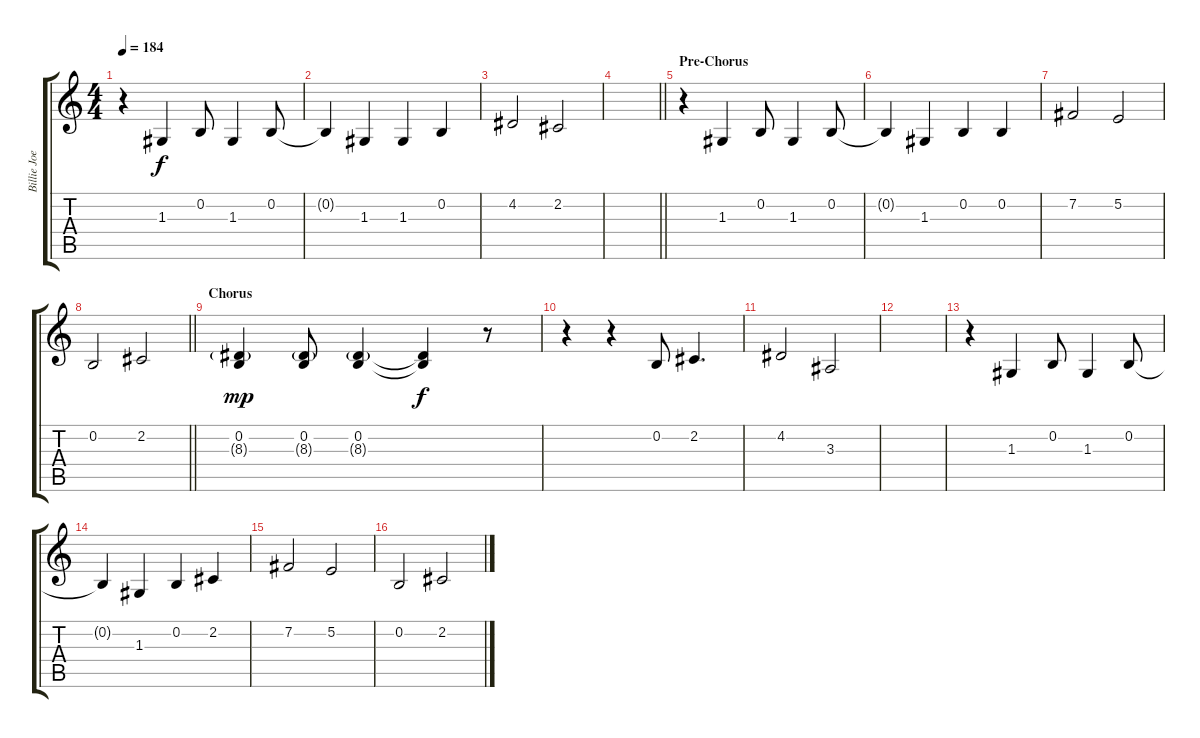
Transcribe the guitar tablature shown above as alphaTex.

\track ("Billie Joe Armstrong - Vocals" "Billie Joe") {instrument altosax}
\staff {score tabs}
\tuning (E4 B3 G3 D3 A2 E2) {hide}
\ts (4 4)
\tempo 184
\clef g2
\ks c
r.4{dy f} 1.3.4 0.2.8 1.3.4 0.2.8 |
0.2{t}.4 1.3.4 1.3.4 0.2.4 |
4.2.2 2.2.2 |
\barLineRight lightlight
|
\section ("" "Pre-Chorus")
r.4 1.3.4 0.2.8 1.3.4 0.2.8 |
0.2{t}.4 1.3.4 0.2.4 0.2.4 |
7.2.2 5.2.2 |
\barLineRight lightlight
0.2.2 2.2.2 |
\section ("" "Chorus")
(0.2 8.3{g}).4{dy mp} (0.2 8.3{g}).8 (0.2 8.3{g}).4 (0.2{t} 8.3{t}).4{dy f} r.8 |
r.4 r.4 0.2.8 2.2.4{d} |
4.2.2 3.3.2 |
|
r.4 1.3.4 0.2.8 1.3.4 0.2.8 |
0.2{t}.4 1.3.4 0.2.4 2.2.4 |
7.2.2 5.2.2 |
0.2.2 2.2.2
